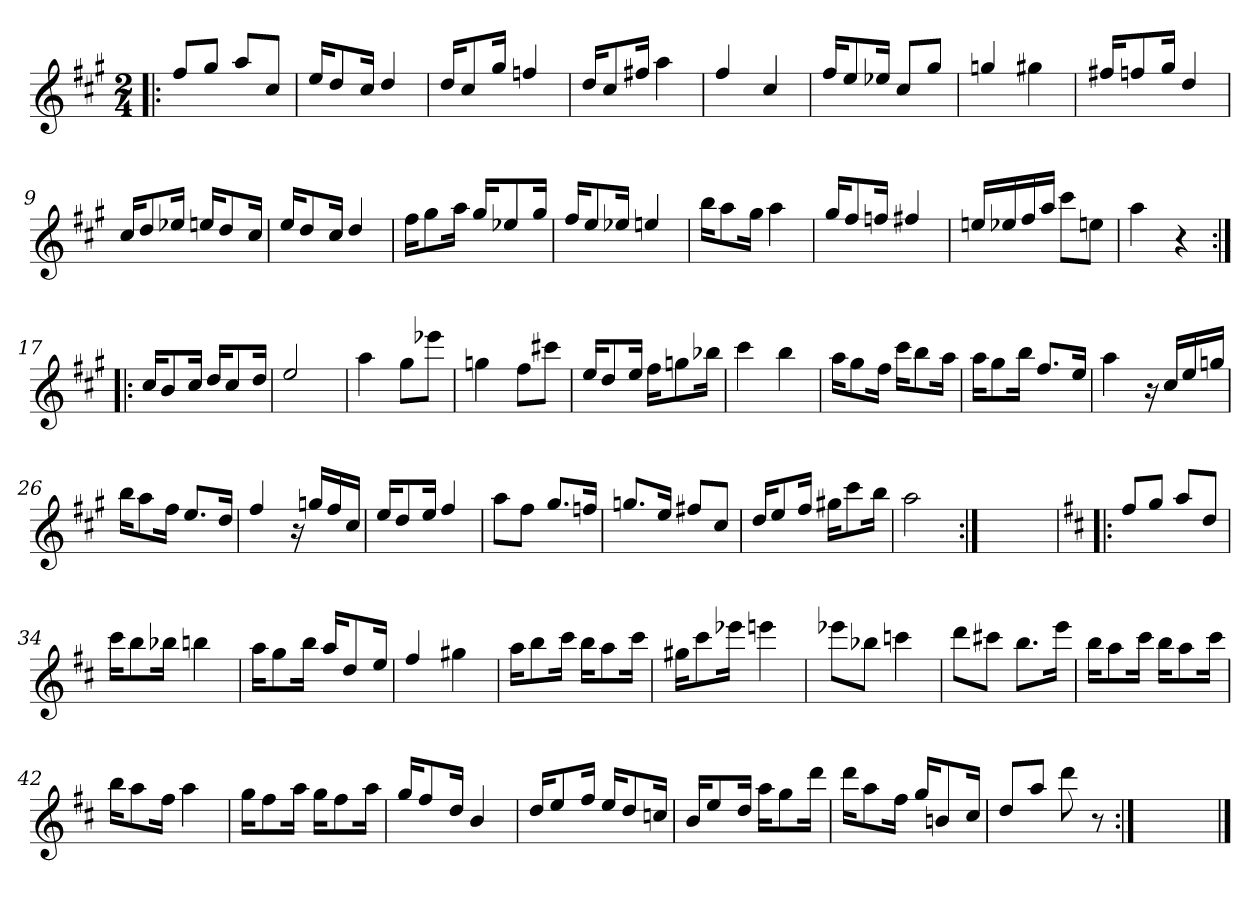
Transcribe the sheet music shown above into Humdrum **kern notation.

**kern
*part1
*staff1
*clefG2
*k[f#c#g#]
*A:
*M2/4
=1!|:
8ff#/L
8gg#/J
8aa/L
8cc#/J
=2
16ee/KL
8dd/
16cc#/Jk
4dd/
=3
16dd/KL
8cc#/
16gg#/Jk
4ffn/
=4
16dd/KL
8cc#/
16ff#X/Jk
4aa\
=5
4ff#/
4cc#/
=6
16ff#/KL
8ee/
16ee-X/Jk
8cc#/L
8gg#/J
!!LO:LB:g=z
=7
4ggn/
4gg#X\
=8
16ff#X/KL
8ffn/
16gg#/Jk
4dd/
=9
16cc#/KL
8dd/
16ee-X/Jk
16een/KL
8dd/
16cc#/Jk
=10
16ee/KL
8dd/
16cc#/Jk
4dd/
=11
16ff#\KL
8gg#\
16aa\Jk
16gg#/KL
8ee-X/
16gg#/Jk
!!LO:LB:g=z
=12
16ff#/KL
8ee/
16ee-X/Jk
4een/
=13
16bb\KL
8aa\
16gg#\Jk
4aa\
=14
16gg#/KL
8ff#/
16ffn/Jk
4ff#X/
=15
16een/LL
16ee-X/
16ff#/
16aa/JJ
8ccc#\L
8een\J
=16
4aa\
4r
!!LO:LB:g=z
=17:|!|:
16cc#/KL
8b/
16cc#/Jk
16dd/KL
8cc#/
16dd/Jk
=18
2ee/
=19
4aa\
8gg#\L
8eee-X\J
=20
4ggn\
8ff#\L
8ccc#X\J
=21
16ee/KL
8dd/
16ee/Jk
16ff#\KL
8ggn\
16bb-X\Jk
!!LO:LB:g=z
=22
4ccc#\
4bb\
=23
16aa\KL
8gg#\
16ff#\Jk
16ccc#\KL
8bb\
16aa\Jk
=24
16aa\KL
8gg#\
16bb\Jk
8.ff#/L
16ee/Jk
=25
4aa\
16r
16cc#/LL
16ee/
16ggn/JJ
=26
16bb\KL
8aa\
16ff#\Jk
8.ee/L
16dd/Jk
=27
4ff#/
16r
16ggn/LL
16ff#/
16cc#/JJ
!!LO:LB:g=z
=28
16ee/KL
8dd/
16ee/Jk
4ff#/
=29
8aa\L
8ff#\J
8.gg#/L
16ffn/Jk
=30
8.ggn/L
16ee/Jk
8ff#X/L
8cc#/J
=31
16dd/KL
8ee/
16ff#/Jk
16gg#X\KL
8ccc#\
16bb\Jk
=32
2aa\
=32X321:|!
2ryy
!!LO:LB:g=z
=33!|:
*k[f#c#]
*D:
8ff#/L
8gg/J
8aa/L
8dd/J
=34
16ccc#\KL
8bb\
16bb-X\Jk
4bbn\
=35
16aa\KL
8gg\
16bb\Jk
16aa/KL
8dd/
16ee/Jk
=36
4ff#/
4gg#X\
=37
16aa\KL
8bb\
16ccc#\Jk
16bb\KL
8aa\
16ccc#\Jk
=38
16gg#X\KL
8ccc#\
16eee-X\Jk
4eeen\
!!LO:LB:g=z
=39
8eee-X\L
8bb-X\J
4cccn\
=40
8ddd\L
8ccc#X\J
8.bb\L
16eee\Jk
=41
16bb\KL
8aa\
16ccc#\Jk
16bb\KL
8aa\
16ccc#\Jk
=42
16bb\KL
8aa\
16ff#\Jk
4aa\
=43
16gg\KL
8ff#\
16aa\Jk
16gg\KL
8ff#\
16aa\Jk
=44
16gg/KL
8ff#/
16dd/Jk
4b/
!!LO:LB:g=z
=45
16dd/KL
8ee/
16ff#/Jk
16ee/KL
8dd/
16ccn/Jk
=46
16b/KL
8ee/
16dd/Jk
16aa\KL
8gg\
16ddd\Jk
=47
16ddd\KL
8aa\
16ff#\Jk
16gg/KL
8bn/
16cc#/Jk
=48
8dd/L
8aa/J
8ddd\
8r
=49:|!
2ryy
==
*-
